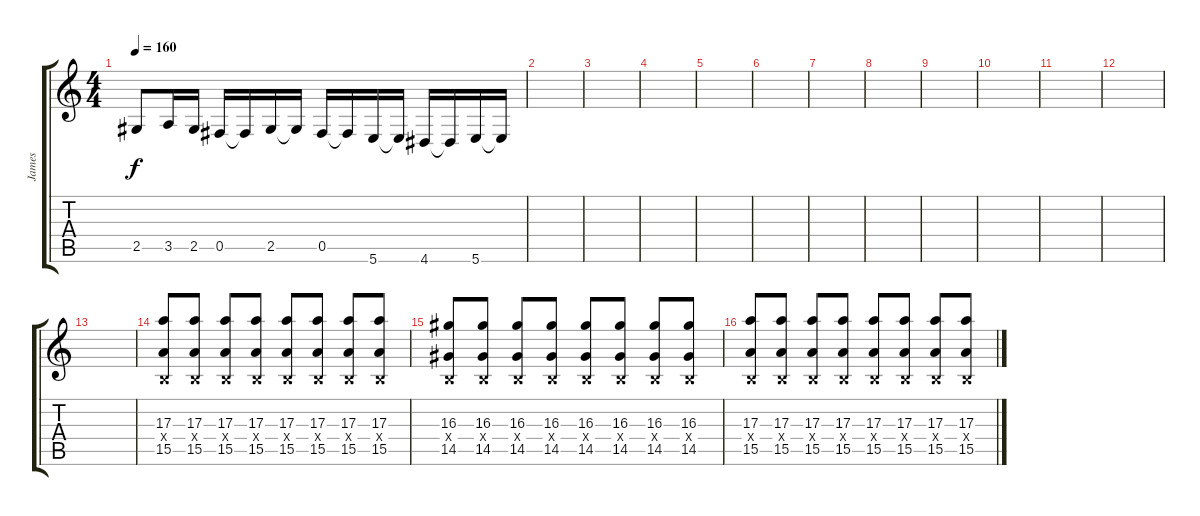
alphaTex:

\track ("James" "James") {instrument distortionguitar}
\staff {score tabs}
\tuning (Db4 Ab3 E3 B2 Gb2 B1) {hide}
\ts (4 4)
\tempo 160
\clef g2
\ks c
2.5.8{dy f} 3.5.16 2.5.16 0.5.16 0.5{t}.16 2.5.16 2.5{t}.16 0.5.16 0.5{t}.16 5.6.16 5.6{t}.16 4.6.16 4.6{t}.16 5.6.16 5.6{t}.16 |
|
|
|
|
|
|
|
|
|
|
|
|
(17.3 0.4{x} 15.5).8 (17.3 0.4{x} 15.5).8 (17.3 0.4{x} 15.5).8 (17.3 0.4{x} 15.5).8 (17.3 0.4{x} 15.5).8 (17.3 0.4{x} 15.5).8 (17.3 0.4{x} 15.5).8 (17.3 0.4{x} 15.5).8 |
(16.3 0.4{x} 14.5).8 (16.3 0.4{x} 14.5).8 (16.3 0.4{x} 14.5).8 (16.3 0.4{x} 14.5).8 (16.3 0.4{x} 14.5).8 (16.3 0.4{x} 14.5).8 (16.3 0.4{x} 14.5).8 (16.3 0.4{x} 14.5).8 |
(17.3 0.4{x} 15.5).8 (17.3 0.4{x} 15.5).8 (17.3 0.4{x} 15.5).8 (17.3 0.4{x} 15.5).8 (17.3 0.4{x} 15.5).8 (17.3 0.4{x} 15.5).8 (17.3 0.4{x} 15.5).8 (17.3 0.4{x} 15.5).8
